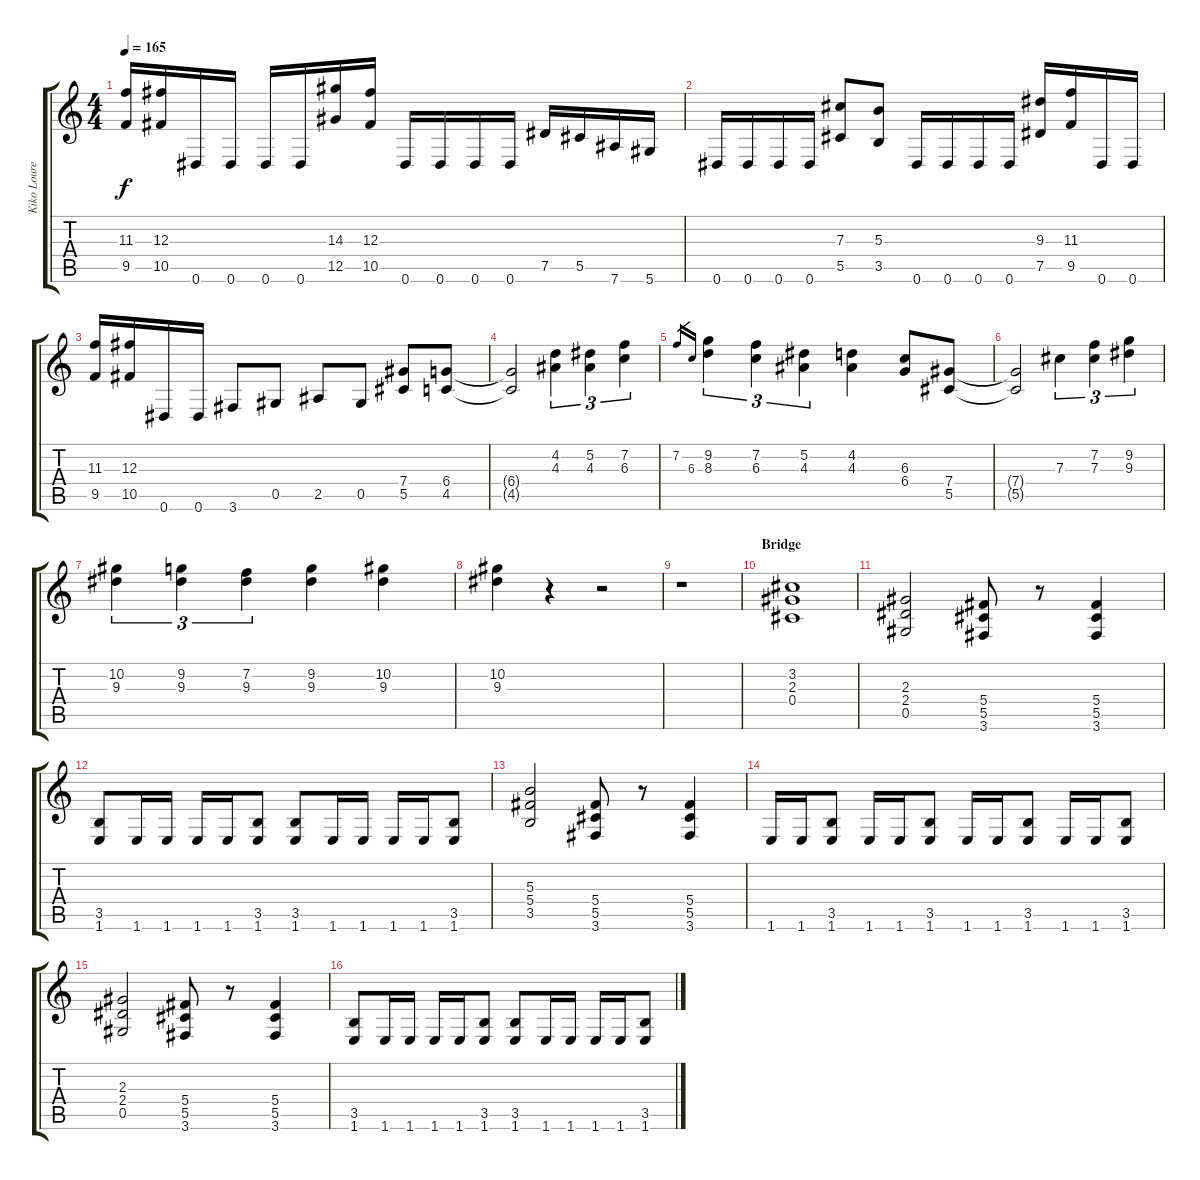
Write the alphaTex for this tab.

\track ("Kiko Loureiro" "Kiko Loure") {instrument distortionguitar}
\staff {score tabs}
\tuning (Eb4 Bb3 Gb3 Db3 Ab2 Eb2) {hide}
\ts (4 4)
\tempo 165
\clef g2
\ks c
(11.3 9.5).16{dy f} (12.3 10.5).16 0.6.16 0.6.16 0.6.16 0.6.16 (14.3 12.5).16 (12.3 10.5).16 0.6.16 0.6.16 0.6.16 0.6.16 7.5.16 5.5.16 7.6.16 5.6.16 |
0.6.16 0.6.16 0.6.16 0.6.16 (7.3 5.5).8 (5.3 3.5).8 0.6.16 0.6.16 0.6.16 0.6.16 (9.3 7.5).16 (11.3 9.5).16 0.6.16 0.6.16 |
(11.3 9.5).16 (12.3 10.5).16 0.6.16 0.6.16 3.6.8 0.5.8 2.5.8 0.5.8 (7.4 5.5).8 (6.4 4.5).8 |
(6.4{t} 4.5{t}).2 (4.2 4.3).4{tu (3 2)} (5.2 4.3).4{tu (3 2)} (7.2 6.3).4{tu (3 2)} |
7.2.16{gr} 6.3.16{gr} (9.2 8.3).4{tu (3 2)} (7.2 6.3).4{tu (3 2)} (5.2 4.3).4{tu (3 2)} (4.2 4.3).4 (6.3 6.4).8 (7.4 5.5).8 |
(7.4{t} 5.5{t}).2 7.3.4{tu (3 2)} (7.2 7.3).4{tu (3 2)} (9.2 9.3).4{tu (3 2)} |
(10.2 9.3).4{tu (3 2)} (9.2 9.3).4{tu (3 2)} (7.2 9.3).4{tu (3 2)} (9.2 9.3).4 (10.2 9.3).4 |
(10.2 9.3).4 r.4 r.2 |
r.1 |
\section ("" "Bridge")
(3.2 2.3 0.4).1 |
(2.3 2.4 0.5).2 (5.4 5.5 3.6).8 r.8 (5.4 5.5 3.6).4 |
(3.5 1.6).8 1.6.16 1.6.16 1.6.16 1.6.16 (3.5 1.6).8 (3.5 1.6).8 1.6.16 1.6.16 1.6.16 1.6.16 (3.5 1.6).8 |
(5.3 5.4 3.5).2 (5.4 5.5 3.6).8 r.8 (5.4 5.5 3.6).4 |
1.6.16 1.6.16 (3.5 1.6).8 1.6.16 1.6.16 (3.5 1.6).8 1.6.16 1.6.16 (3.5 1.6).8 1.6.16 1.6.16 (3.5 1.6).8 |
(2.3 2.4 0.5).2 (5.4 5.5 3.6).8 r.8 (5.4 5.5 3.6).4 |
(3.5 1.6).8 1.6.16 1.6.16 1.6.16 1.6.16 (3.5 1.6).8 (3.5 1.6).8 1.6.16 1.6.16 1.6.16 1.6.16 (3.5 1.6).8
